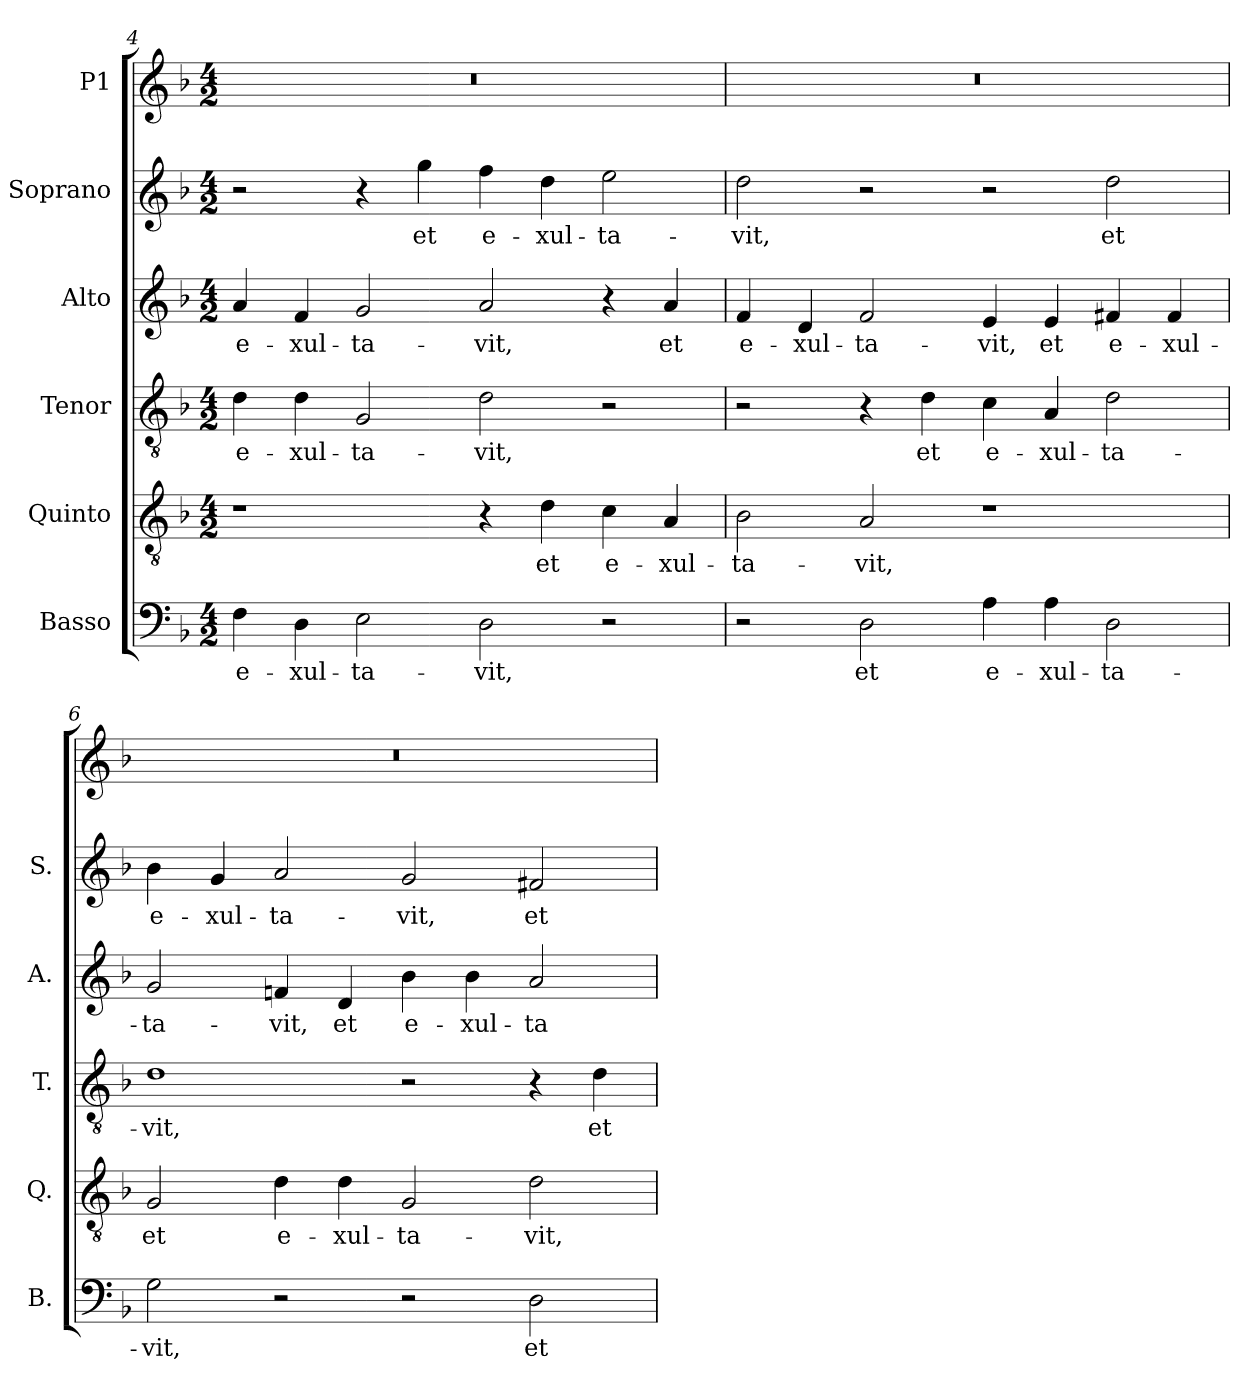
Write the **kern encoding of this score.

**kern	**text	**kern	**text	**kern	**text	**kern	**text	**kern	**text	**kern
*part6	*part6	*part5	*part5	*part4	*part4	*part3	*part3	*part2	*part2	*part1
*staff6	*staff6	*staff5	*staff5	*staff4	*staff4	*staff3	*staff3	*staff2	*staff2	*staff1
*I"Basso	*	*I"Quinto	*	*I"Tenor	*	*I"Alto	*	*I"Soprano	*	*I"P1
*I'B.	*	*I'Q.	*	*I'T.	*	*I'A.	*	*I'S.	*	*
*clefF4	*	*clefGv2	*	*clefGv2	*	*clefG2	*	*clefG2	*	*clefG2
*	*	*ITrd7c12	*	*ITrd7c12	*	*	*	*	*	*
*k[b-]	*	*k[b-]	*	*k[b-]	*	*k[b-]	*	*k[b-]	*	*k[b-]
*F:	*	*F:	*	*F:	*	*F:	*	*F:	*	*F:
*M4/2	*	*M4/2	*	*M4/2	*	*M4/2	*	*M4/2	*	*M4/2
=4	=4	=4	=4	=4	=4	=4	=4	=4	=4	=4
!	!LO:LY:b:color=#000000	!	!	!	!	!	!	!	!	!
!	!	!	!	!	!LO:LY:b:color=#000000	!	!	!	!	!
!	!	!	!	!	!	!	!LO:LY:b:color=#000000	!	!	!LO:N:vis=1
4Fi\	e-	1r	.	4Di\	e-	4ai/	e-	2r	.	0r
!	!LO:LY:b:color=#000000	!	!	!	!	!	!	!	!	!
!	!	!	!	!	!LO:LY:b:color=#000000	!	!	!	!	!
!	!	!	!	!	!	!	!LO:LY:b:color=#000000	!	!	!
4Di\	-xul-	.	.	4Di\	-xul-	4fi/	-xul-	.	.	.
!	!LO:LY:b:color=#000000	!	!	!	!	!	!	!	!	!
!	!	!	!	!	!LO:LY:b:color=#000000	!	!	!	!	!
!	!	!	!	!	!	!	!LO:LY:b:color=#000000	!	!	!
2Ei\	-ta-	.	.	2GGi/	-ta-	2gi/	-ta-	4r	.	.
!	!	!	!	!	!	!	!	!	!LO:LY:b:color=#000000	!
.	.	.	.	.	.	.	.	4ggi\	et	.
!	!LO:LY:b:color=#000000	!	!	!	!	!	!	!	!	!
!	!	!	!	!	!LO:LY:b:color=#000000	!	!	!	!	!
!	!	!	!	!	!	!	!LO:LY:b:color=#000000	!	!	!
!	!	!	!	!	!	!	!	!	!LO:LY:b:color=#000000	!
2Di\	-vit,	4r	.	2Di\	-vit,	2ai/	-vit,	4ffi\	e-	.
!	!	!	!LO:LY:b:color=#000000	!	!	!	!	!	!	!
!	!	!	!	!	!	!	!	!	!LO:LY:b:color=#000000	!
.	.	4Di\	et	.	.	.	.	4ddi\	-xul-	.
!	!	!	!LO:LY:b:color=#000000	!	!	!	!	!	!	!
!	!	!	!	!	!	!	!	!	!LO:LY:b:color=#000000	!
2r	.	4Ci\	e-	2r	.	4r	.	2eei\	-ta-	.
!	!	!	!LO:LY:b:color=#000000	!	!	!	!	!	!	!
!	!	!	!	!	!	!	!LO:LY:b:color=#000000	!	!	!
.	.	4AAi/	-xul-	.	.	4ai/	et	.	.	.
=5	=5	=5	=5	=5	=5	=5	=5	=5	=5	=5
!	!	!	!LO:LY:b:color=#000000	!	!	!	!	!	!	!
!	!	!	!	!	!	!	!LO:LY:b:color=#000000	!	!	!
!	!	!	!	!	!	!	!	!	!LO:LY:b:color=#000000	!LO:N:vis=1
2r	.	2BB-i\	-ta-	2r	.	4fi/	e-	2ddi\	-vit,	0r
!	!	!	!	!	!	!	!LO:LY:b:color=#000000	!	!	!
.	.	.	.	.	.	4di/	-xul-	.	.	.
!	!LO:LY:b:color=#000000	!	!	!	!	!	!	!	!	!
!	!	!	!LO:LY:b:color=#000000	!	!	!	!	!	!	!
!	!	!	!	!	!	!	!LO:LY:b:color=#000000	!	!	!
2Di\	et	2AAi/	-vit,	4r	.	2fi/	-ta-	2r	.	.
!	!	!	!	!	!LO:LY:b:color=#000000	!	!	!	!	!
.	.	.	.	4Di\	et	.	.	.	.	.
!	!LO:LY:b:color=#000000	!	!	!	!	!	!	!	!	!
!	!	!	!	!	!LO:LY:b:color=#000000	!	!	!	!	!
!	!	!	!	!	!	!	!LO:LY:b:color=#000000	!	!	!
4Ai\	e-	1r	.	4Ci\	e-	4ei/	-vit,	2r	.	.
!	!LO:LY:b:color=#000000	!	!	!	!	!	!	!	!	!
!	!	!	!	!	!LO:LY:b:color=#000000	!	!	!	!	!
!	!	!	!	!	!	!	!LO:LY:b:color=#000000	!	!	!
4Ai\	-xul-	.	.	4AAi/	-xul-	4ei/	et	.	.	.
!	!LO:LY:b:color=#000000	!	!	!	!	!	!	!	!	!
!	!	!	!	!	!LO:LY:b:color=#000000	!	!	!	!	!
!	!	!	!	!	!	!	!LO:LY:b:color=#000000	!	!	!
!	!	!	!	!	!	!	!	!	!LO:LY:b:color=#000000	!
2Di\	-ta-	.	.	2Di\	-ta-	4f#Xi/	e-	2ddi\	et	.
!	!	!	!	!	!	!	!LO:LY:b:color=#000000	!	!	!
.	.	.	.	.	.	4f#i/	-xul-	.	.	.
!!LO:LB:g=z
=6	=6	=6	=6	=6	=6	=6	=6	=6	=6	=6
!	!LO:LY:b:color=#000000	!	!	!	!	!	!	!	!	!
!	!	!	!LO:LY:b:color=#000000	!	!	!	!	!	!	!
!	!	!	!	!	!LO:LY:b:color=#000000	!	!	!	!	!
!	!	!	!	!	!	!	!LO:LY:b:color=#000000	!	!	!
!	!	!	!	!	!	!	!	!	!LO:LY:b:color=#000000	!LO:N:vis=1
2Gi\	-vit,	2GGi/	et	1Di	-vit,	2gi/	-ta-	4b-i\	e-	0r
!	!	!	!	!	!	!	!	!	!LO:LY:b:color=#000000	!
.	.	.	.	.	.	.	.	4gi/	-xul-	.
!	!	!	!LO:LY:b:color=#000000	!	!	!	!	!	!	!
!	!	!	!	!	!	!	!LO:LY:b:color=#000000	!	!	!
!	!	!	!	!	!	!	!	!	!LO:LY:b:color=#000000	!
2r	.	4Di\	e-	.	.	4fni/	-vit,	2ai/	-ta-	.
!	!	!	!LO:LY:b:color=#000000	!	!	!	!	!	!	!
!	!	!	!	!	!	!	!LO:LY:b:color=#000000	!	!	!
.	.	4Di\	-xul-	.	.	4di/	et	.	.	.
!	!	!	!LO:LY:b:color=#000000	!	!	!	!	!	!	!
!	!	!	!	!	!	!	!LO:LY:b:color=#000000	!	!	!
!	!	!	!	!	!	!	!	!	!LO:LY:b:color=#000000	!
2r	.	2GGi/	-ta-	2r	.	4b-i\	e-	2gi/	-vit,	.
!	!	!	!	!	!	!	!LO:LY:b:color=#000000	!	!	!
.	.	.	.	.	.	4b-i\	-xul-	.	.	.
!	!LO:LY:b:color=#000000	!	!	!	!	!	!	!	!	!
!	!	!	!LO:LY:b:color=#000000	!	!	!	!	!	!	!
!	!	!	!	!	!	!	!LO:LY:b:color=#000000	!	!	!
!	!	!	!	!	!	!	!	!	!LO:LY:b:color=#000000	!
2Di\	et	2Di\	-vit,	4r	.	2ai/	-ta-	2f#Xi/	et	.
!	!	!	!	!	!LO:LY:b:color=#000000	!	!	!	!	!
.	.	.	.	4Di\	et	.	.	.	.	.
=	=	=	=	=	=	=	=	=	=	=
*-	*-	*-	*-	*-	*-	*-	*-	*-	*-	*-
